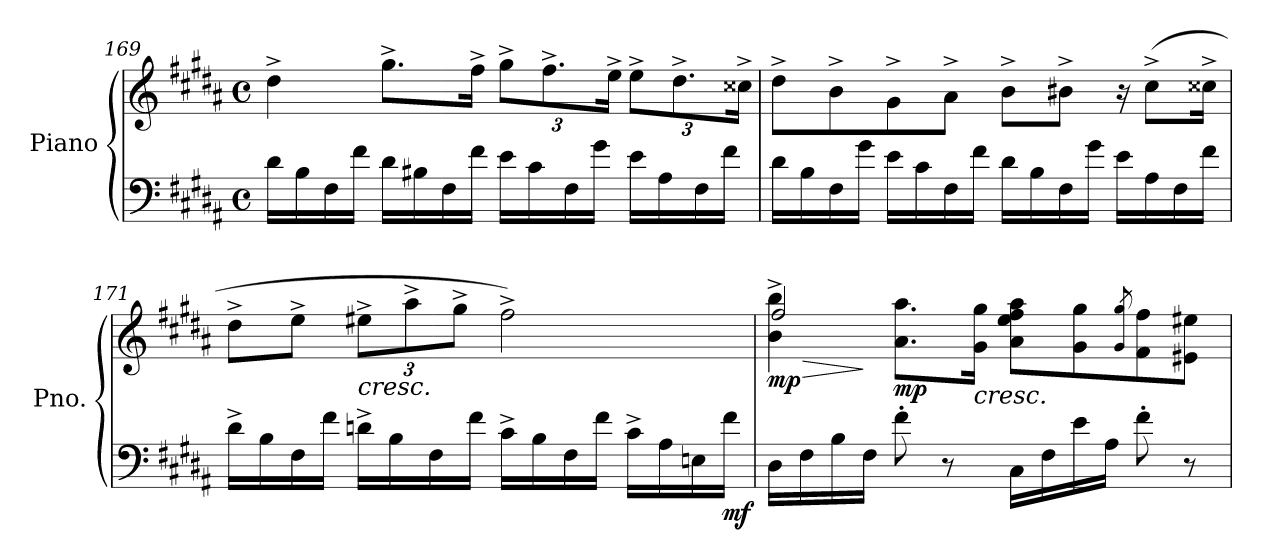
**kern	**kern	**dynam
*part1	*part1	*part1
*staff2	*staff1	*staff1/2
*I"Piano	*	*
*I'Pno.	*	*
!!LO:LB:g=z
*clefF4	*clefG2	*
*k[f#c#g#d#a#]	*k[f#c#g#d#a#]	*
*M4/4	*M4/4	*
*met(c)	*met(c)	*
*MM105	*MM105	*
=169	=169	=169
16d#\LL	4dd#^\	.
16B\	.	.
16F#\	.	.
16f#\JJ	.	.
16d#\LL	8.gg#^\L	.
16B#X\	.	.
16F#\	.	.
16f#\JJ	16ff#^\Jk	.
*	*Xbrackettup	*
16e\LL	12gg#^\L	.
16c#\	.	.
.	12.ff#^\	.
16F#\	.	.
16g#\JJ	.	.
.	24ee^\Jk	.
16e\LL	12ee^\L	.
16A#\	.	.
.	12.dd#^\	.
16F#\	.	.
16f#\JJ	.	.
.	24cc##X^\Jk	.
=170	=170	=170
16d#\LL	8dd#^\L	.
16B\	.	.
16F#\	8b^\	.
16g#\JJ	.	.
16e\LL	8g#^\	.
16c#\	.	.
16F#\	8a#^\J	.
16f#\JJ	.	.
16d#\LL	8b^\L	.
16B\	.	.
16F#\	8b#X^\J	.
16g#\JJ	.	.
16e\LL	16r	.
16A#\	(>8cc#^\L	.
16F#\	.	.
16f#\JJ	16cc##X^\Jk	.
=171	=171	=171
*	*MM100	*
16d#^\LL	8dd#^\L	.
16B\	.	.
16F#\	8ee^\J	.
16f#\JJ	.	.
*	*MM95	*
!	!	!LO:HP:b
16dn^\LL	12ee#X^\L	<
16B\	.	.
.	12aa#^\	.
16F#\	.	.
.	12gg#^\J	.
16f#\JJ	.	.
*	*MM90	*
16c#^\LL	2ff#^\)	.
16B\	.	.
16F#\	.	.
16f#\JJ	.	.
16c#^\LL	.	.
*	*MM80	*
16A#\	.	.
16En\	.	.
*	*MM50	*
!	!	!LO:DY:b=2
16f#\JJ	.	mf
!!LO:LB:g=z
=172	=172	=172
*	*MM75	*
!	!	!LO:HP:b
*	*^	*
!	!	!	!LO:DY:n=1:b
16D#\LL	4b\^ 4bb\^	2ff#/	> mp
16F#\	.	.	.
*	*MM88	*	*
16B\	.	.	.
16F#\JJ	.	.	]
!	!	!	!LO:DY:n=2:b
8f#'\	8.a#\ 8.aa#\L	.	[ mp
8r	.	.	.
!	!LO:TX:b:i:t=cresc.	!	!
.	16g#\ 16gg#\Jk	.	.
*	*MM95	*	*
16C#\LL	8a#\ 8ee\ 8ff#\ 8aa#\L	2ryy	.
16F#\	.	.	.
16e\	8g#\ 8gg#\	.	.
16A#\JJ	.	.	.
.	8qg#/ 8qgg#/	.	.
8f#'\	8f#\ 8ff#\	.	.
8r	8e#X\ 8ee#X\J	.	.
*	*v	*v	*
=	=	=
*-	*-	*-
